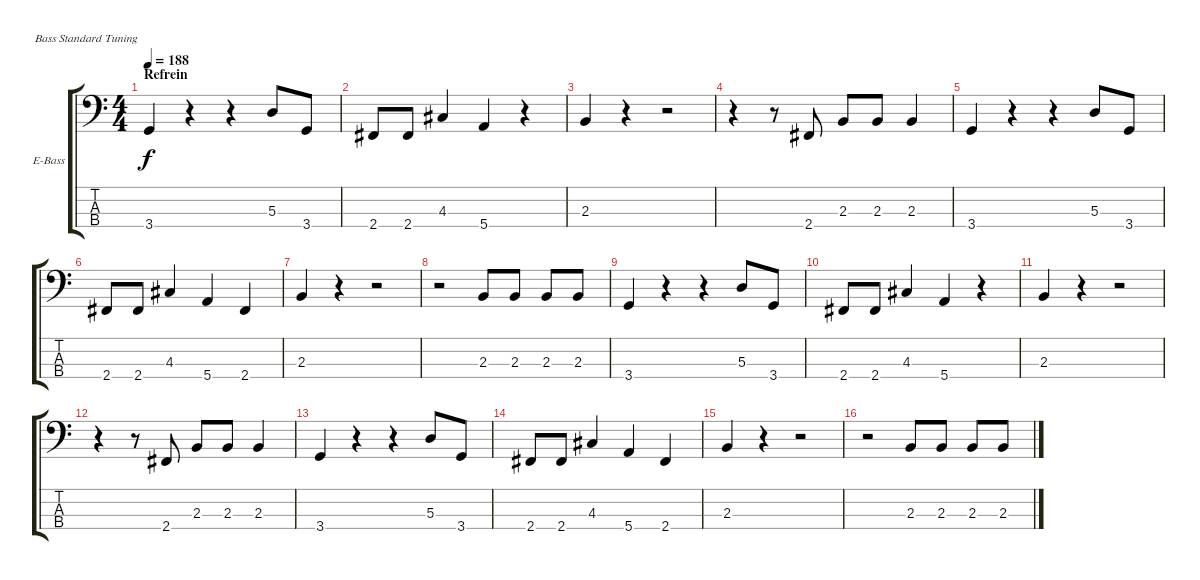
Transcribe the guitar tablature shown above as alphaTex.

\defaultSystemsLayout 4
\bracketExtendMode groupsimilarinstruments
\firstSystemTrackNameOrientation horizontal
\otherSystemsTrackNameOrientation horizontal
\track ("Electric Bass" "E-Bass") {instrument electricbassfinger}
\staff {score tabs}
\tuning (G2 D2 A1 E1)
\ts (4 4)
\section ("" "Refrein")
\tempo 188
\clef f4
\ks c
3.4.4{dy f} r.4 r.4 5.3.8 3.4.8 |
2.4.8 2.4.8 4.3.4 5.4.4 r.4 |
2.3.4 r.4 r.2 |
r.4 r.8 2.4.8 2.3.8 2.3.8 2.3.4 |
3.4.4 r.4 r.4 5.3.8 3.4.8 |
2.4.8 2.4.8 4.3.4 5.4.4 2.4.4 |
2.3.4 r.4 r.2 |
r.2 2.3.8 2.3.8 2.3.8 2.3.8 |
3.4.4 r.4 r.4 5.3.8 3.4.8 |
2.4.8 2.4.8 4.3.4 5.4.4 r.4 |
2.3.4 r.4 r.2 |
r.4 r.8 2.4.8 2.3.8 2.3.8 2.3.4 |
3.4.4 r.4 r.4 5.3.8 3.4.8 |
2.4.8 2.4.8 4.3.4 5.4.4 2.4.4 |
2.3.4 r.4 r.2 |
r.2 2.3.8 2.3.8 2.3.8 2.3.8
